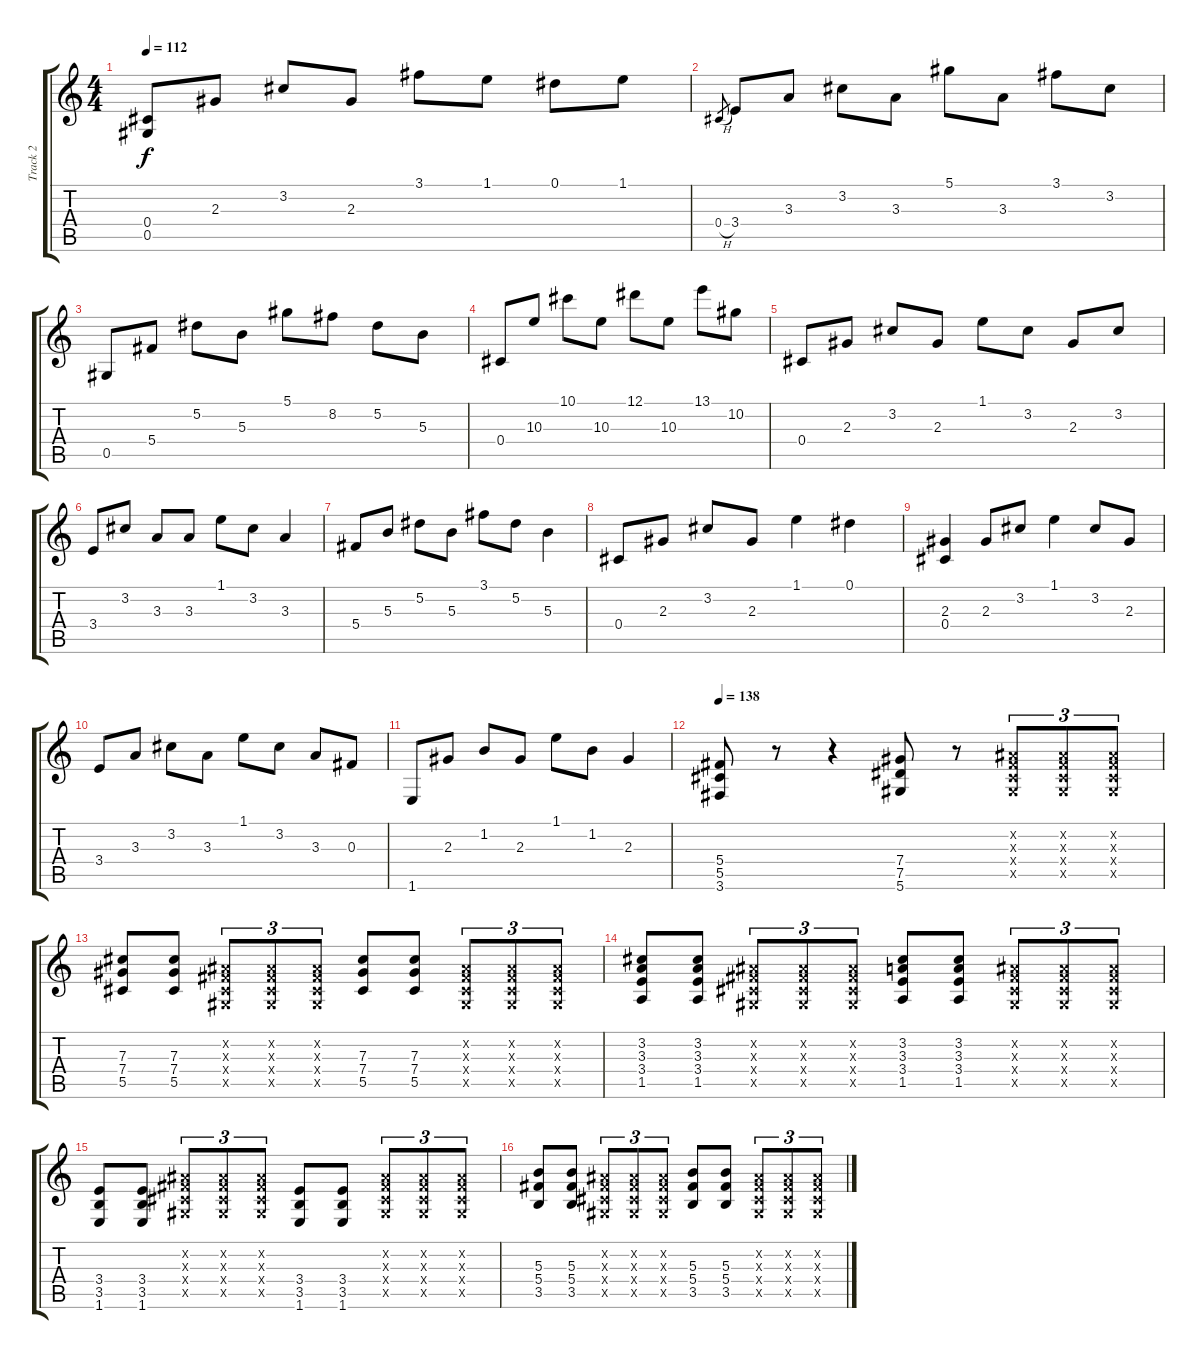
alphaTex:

\track ("Track 2" "Track 2") {instrument acousticguitarsteel}
\staff {score tabs}
\tuning (Eb4 Bb3 Gb3 Db3 Ab2 Eb2) {hide}
\ts (4 4)
\tempo 112
\clef g2
\ks c
(0.4 0.5).8{dy f} 2.3.8 3.2.8 2.3.8 3.1.8 1.1.8 0.1.8 1.1.8 |
0.4{h}.8{gr} 3.4.8 3.3.8 3.2.8 3.3.8 5.1.8 3.3.8 3.1.8 3.2.8 |
0.5.8 5.4.8 5.2.8 5.3.8 5.1.8 8.2.8 5.2.8 5.3.8 |
0.4.8 10.3.8 10.1.8 10.3.8 12.1.8 10.3.8 13.1.8 10.2.8 |
0.4.8 2.3.8 3.2.8 2.3.8 1.1.8 3.2.8 2.3.8 3.2.8 |
3.4.8 3.2.8 3.3.8 3.3.8 1.1.8 3.2.8 3.3.4 |
5.4.8 5.3.8 5.2.8 5.3.8 3.1.8 5.2.8 5.3.4 |
0.4.8 2.3.8 3.2.8 2.3.8 1.1.4 0.1.4 |
(2.3 0.4).4 2.3.8 3.2.8 1.1.4 3.2.8 2.3.8 |
3.4.8 3.3.8 3.2.8 3.3.8 1.1.8 3.2.8 3.3.8 0.3.8 |
1.6.8 2.3.8 1.2.8 2.3.8 1.1.8 1.2.8 2.3.4 |
\tempo 138
(5.4 5.5 3.6).8 r.8 r.4 (7.4 7.5 5.6).8 r.8 (0.2{x} 0.3{x} 0.4{x} 0.5{x}).8{tu (3 2)} (0.2{x} 0.3{x} 0.4{x} 0.5{x}).8{tu (3 2)} (0.2{x} 0.3{x} 0.4{x} 0.5{x}).8{tu (3 2)} |
(7.3 7.4 5.5).8 (7.3 7.4 5.5).8 (0.2{x} 0.3{x} 0.4{x} 0.5{x}).8{tu (3 2)} (0.2{x} 0.3{x} 0.4{x} 0.5{x}).8{tu (3 2)} (0.2{x} 0.3{x} 0.4{x} 0.5{x}).8{tu (3 2)} (7.3 7.4 5.5).8 (7.3 7.4 5.5).8 (0.2{x} 0.3{x} 0.4{x} 0.5{x}).8{tu (3 2)} (0.2{x} 0.3{x} 0.4{x} 0.5{x}).8{tu (3 2)} (0.2{x} 0.3{x} 0.4{x} 0.5{x}).8{tu (3 2)} |
(3.2 3.3 3.4 1.5).8 (3.2 3.3 3.4 1.5).8 (0.2{x} 0.3{x} 0.4{x} 0.5{x}).8{tu (3 2)} (0.2{x} 0.3{x} 0.4{x} 0.5{x}).8{tu (3 2)} (0.2{x} 0.3{x} 0.4{x} 0.5{x}).8{tu (3 2)} (3.2 3.3 3.4 1.5).8 (3.2 3.3 3.4 1.5).8 (0.2{x} 0.3{x} 0.4{x} 0.5{x}).8{tu (3 2)} (0.2{x} 0.3{x} 0.4{x} 0.5{x}).8{tu (3 2)} (0.2{x} 0.3{x} 0.4{x} 0.5{x}).8{tu (3 2)} |
(3.4 3.5 1.6).8 (3.4 3.5 1.6).8 (0.2{x} 0.3{x} 0.4{x} 0.5{x}).8{tu (3 2)} (0.2{x} 0.3{x} 0.4{x} 0.5{x}).8{tu (3 2)} (0.2{x} 0.3{x} 0.4{x} 0.5{x}).8{tu (3 2)} (3.4 3.5 1.6).8 (3.4 3.5 1.6).8 (0.2{x} 0.3{x} 0.4{x} 0.5{x}).8{tu (3 2)} (0.2{x} 0.3{x} 0.4{x} 0.5{x}).8{tu (3 2)} (0.2{x} 0.3{x} 0.4{x} 0.5{x}).8{tu (3 2)} |
(5.3 5.4 3.5).8 (5.3 5.4 3.5).8 (0.2{x} 0.3{x} 0.4{x} 0.5{x}).8{tu (3 2)} (0.2{x} 0.3{x} 0.4{x} 0.5{x}).8{tu (3 2)} (0.2{x} 0.3{x} 0.4{x} 0.5{x}).8{tu (3 2)} (5.3 5.4 3.5).8 (5.3 5.4 3.5).8 (0.2{x} 0.3{x} 0.4{x} 0.5{x}).8{tu (3 2)} (0.2{x} 0.3{x} 0.4{x} 0.5{x}).8{tu (3 2)} (0.2{x} 0.3{x} 0.4{x} 0.5{x}).8{tu (3 2)}
